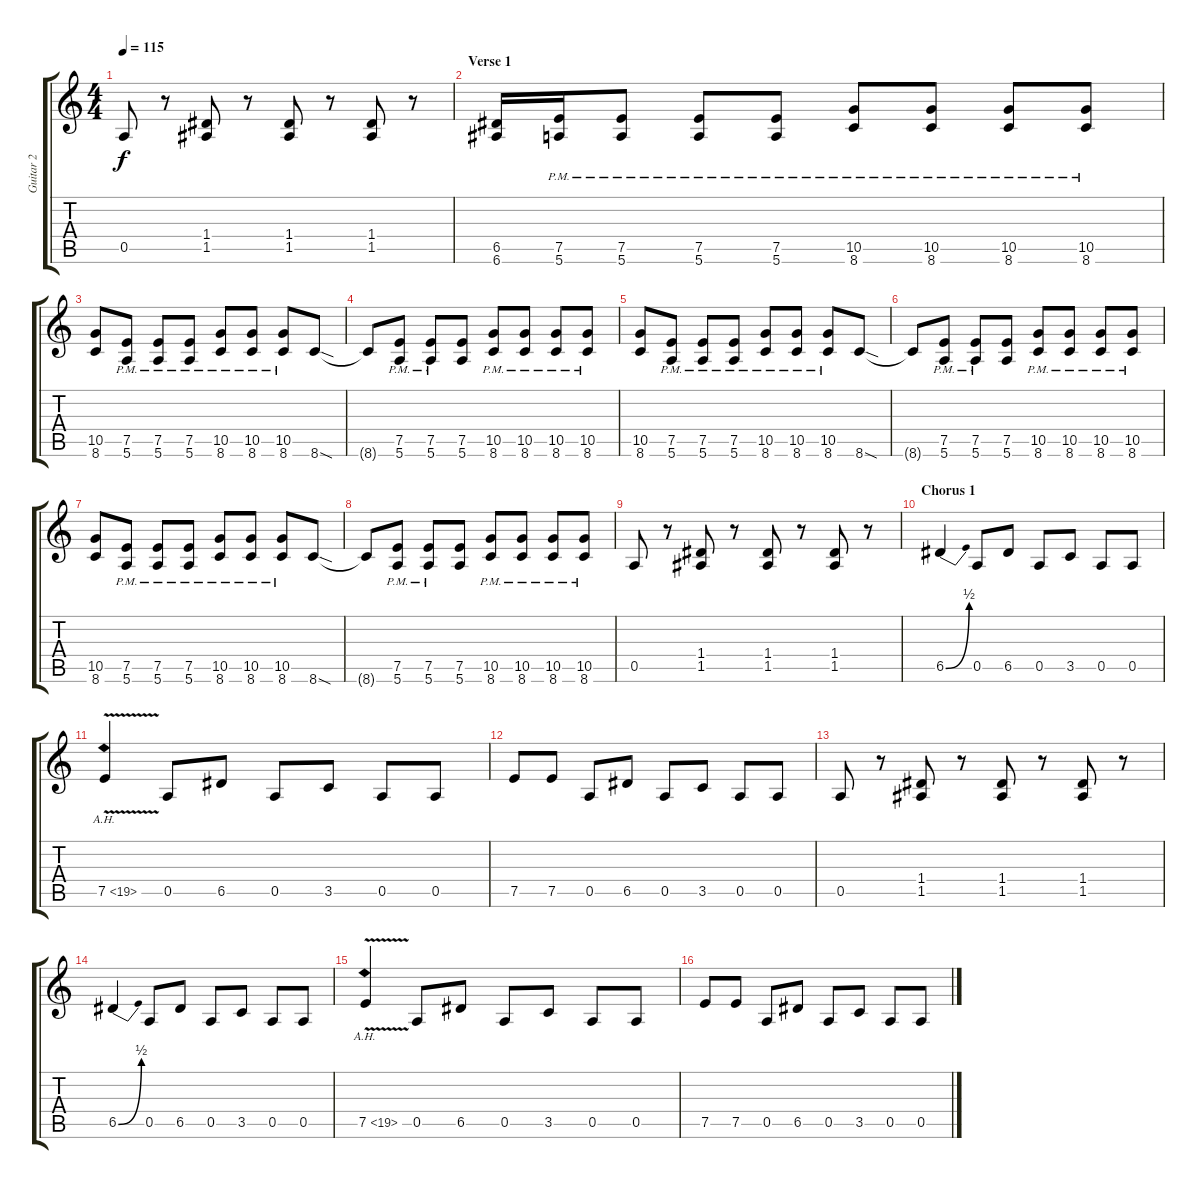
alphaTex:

\track ("Guitar 2" "Guitar 2") {instrument distortionguitar}
\staff {score tabs}
\tuning (E4 B3 G3 D3 A2 E2) {hide}
\ts (4 4)
\tempo 115
\clef g2
\ks c
0.5.8{dy f} r.8 (1.4 1.5).8 r.8 (1.4 1.5).8 r.8 (1.4 1.5).8 r.8 |
\section ("" "Verse 1")
(6.5 6.6).16 (7.5{pm} 5.6{pm}).16 (7.5{pm} 5.6).8 (7.5{pm} 5.6{pm}).8 (7.5{pm} 5.6{pm}).8 (10.5{pm} 8.6{pm}).8 (10.5{pm} 8.6{pm}).8 (10.5{pm} 8.6{pm}).8 (10.5{pm} 8.6{pm}).8 |
(10.5 8.6).8 (7.5{pm} 5.6{pm}).8 (7.5{pm} 5.6).8 (7.5{pm} 5.6{pm}).8 (10.5{pm} 8.6{pm}).8 (10.5{pm} 8.6{pm}).8 (10.5{pm} 8.6{pm}).8 8.6{sod}.8 |
8.6{t}.8 (7.5{pm} 5.6).8 (7.5{pm} 5.6{pm}).8 (7.5 5.6).8 (10.5{pm} 8.6{pm}).8 (10.5{pm} 8.6{pm}).8 (10.5{pm} 8.6{pm}).8 (10.5{pm} 8.6{pm}).8 |
(10.5 8.6).8 (7.5{pm} 5.6{pm}).8 (7.5{pm} 5.6).8 (7.5{pm} 5.6{pm}).8 (10.5{pm} 8.6{pm}).8 (10.5{pm} 8.6{pm}).8 (10.5{pm} 8.6{pm}).8 8.6{sod}.8 |
8.6{t}.8 (7.5{pm} 5.6).8 (7.5{pm} 5.6{pm}).8 (7.5 5.6).8 (10.5{pm} 8.6{pm}).8 (10.5{pm} 8.6{pm}).8 (10.5{pm} 8.6{pm}).8 (10.5{pm} 8.6{pm}).8 |
(10.5 8.6).8 (7.5{pm} 5.6{pm}).8 (7.5{pm} 5.6).8 (7.5{pm} 5.6{pm}).8 (10.5{pm} 8.6{pm}).8 (10.5{pm} 8.6{pm}).8 (10.5{pm} 8.6{pm}).8 8.6{sod}.8 |
8.6{t}.8 (7.5{pm} 5.6).8 (7.5{pm} 5.6{pm}).8 (7.5 5.6).8 (10.5{pm} 8.6{pm}).8 (10.5{pm} 8.6{pm}).8 (10.5{pm} 8.6{pm}).8 (10.5{pm} 8.6{pm}).8 |
0.5.8 r.8 (1.4 1.5).8 r.8 (1.4 1.5).8 r.8 (1.4 1.5).8 r.8 |
\section ("" "Chorus 1")
6.5{be (bend 0 0 60 2)}.4 0.5.8 6.5.8 0.5.8 3.5.8 0.5.8 0.5.8 |
7.5{ah 12 v}.4 0.5.8 6.5.8 0.5.8 3.5.8 0.5.8 0.5.8 |
7.5.8 7.5.8 0.5.8 6.5.8 0.5.8 3.5.8 0.5.8 0.5.8 |
0.5.8 r.8 (1.4 1.5).8 r.8 (1.4 1.5).8 r.8 (1.4 1.5).8 r.8 |
6.5{be (bend 0 0 60 2)}.4 0.5.8 6.5.8 0.5.8 3.5.8 0.5.8 0.5.8 |
7.5{ah 12 v}.4 0.5.8 6.5.8 0.5.8 3.5.8 0.5.8 0.5.8 |
7.5.8 7.5.8 0.5.8 6.5.8 0.5.8 3.5.8 0.5.8 0.5.8
